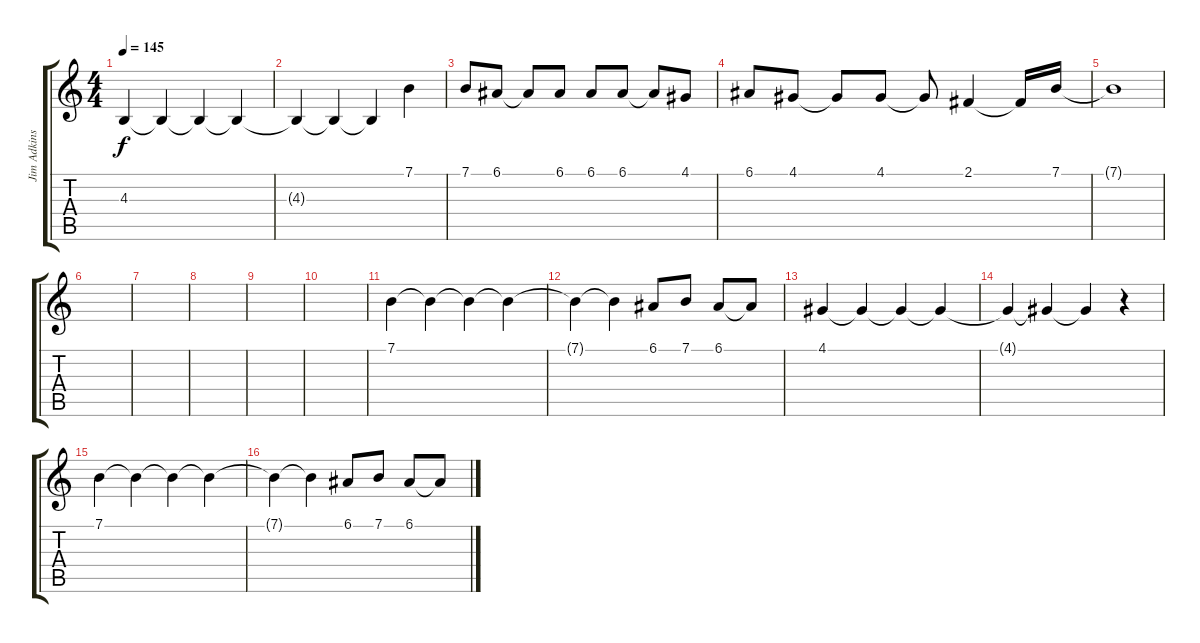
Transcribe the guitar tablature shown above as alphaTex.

\track ("Jim Adkins" "Jim Adkins") {instrument lead6voice}
\staff {score tabs}
\tuning (E4 B3 G3 D3 A2 D2) {hide}
\ts (4 4)
\tempo 145
\clef g2
\ks c
4.3{t}.4{dy f} 4.3{t}.4 4.3{t}.4 4.3{t}.4 |
4.3{t}.4 4.3{t}.4 4.3{t}.4 7.1.4 |
7.1.8 6.1.8 6.1{t}.8 6.1.8 6.1.8 6.1.8 6.1{t}.8 4.1.8 |
6.1.8 4.1.8 4.1{t}.8 4.1.8 4.1{t}.8 2.1.4 2.1{t}.16 7.1.16 |
7.1{t}.1 |
|
|
|
|
|
7.1.4 7.1{t}.4 7.1{t}.4 7.1{t}.4 |
7.1{t}.4 7.1{t}.4 6.1.8 7.1.8 6.1.8 6.1{t}.8 |
4.1.4 4.1{t}.4 4.1{t}.4 4.1{t}.4 |
4.1{t}.4 4.1{t}.4 4.1{t}.4 r.4 |
7.1.4 7.1{t}.4 7.1{t}.4 7.1{t}.4 |
7.1{t}.4 7.1{t}.4 6.1.8 7.1.8 6.1.8 6.1{t}.8
